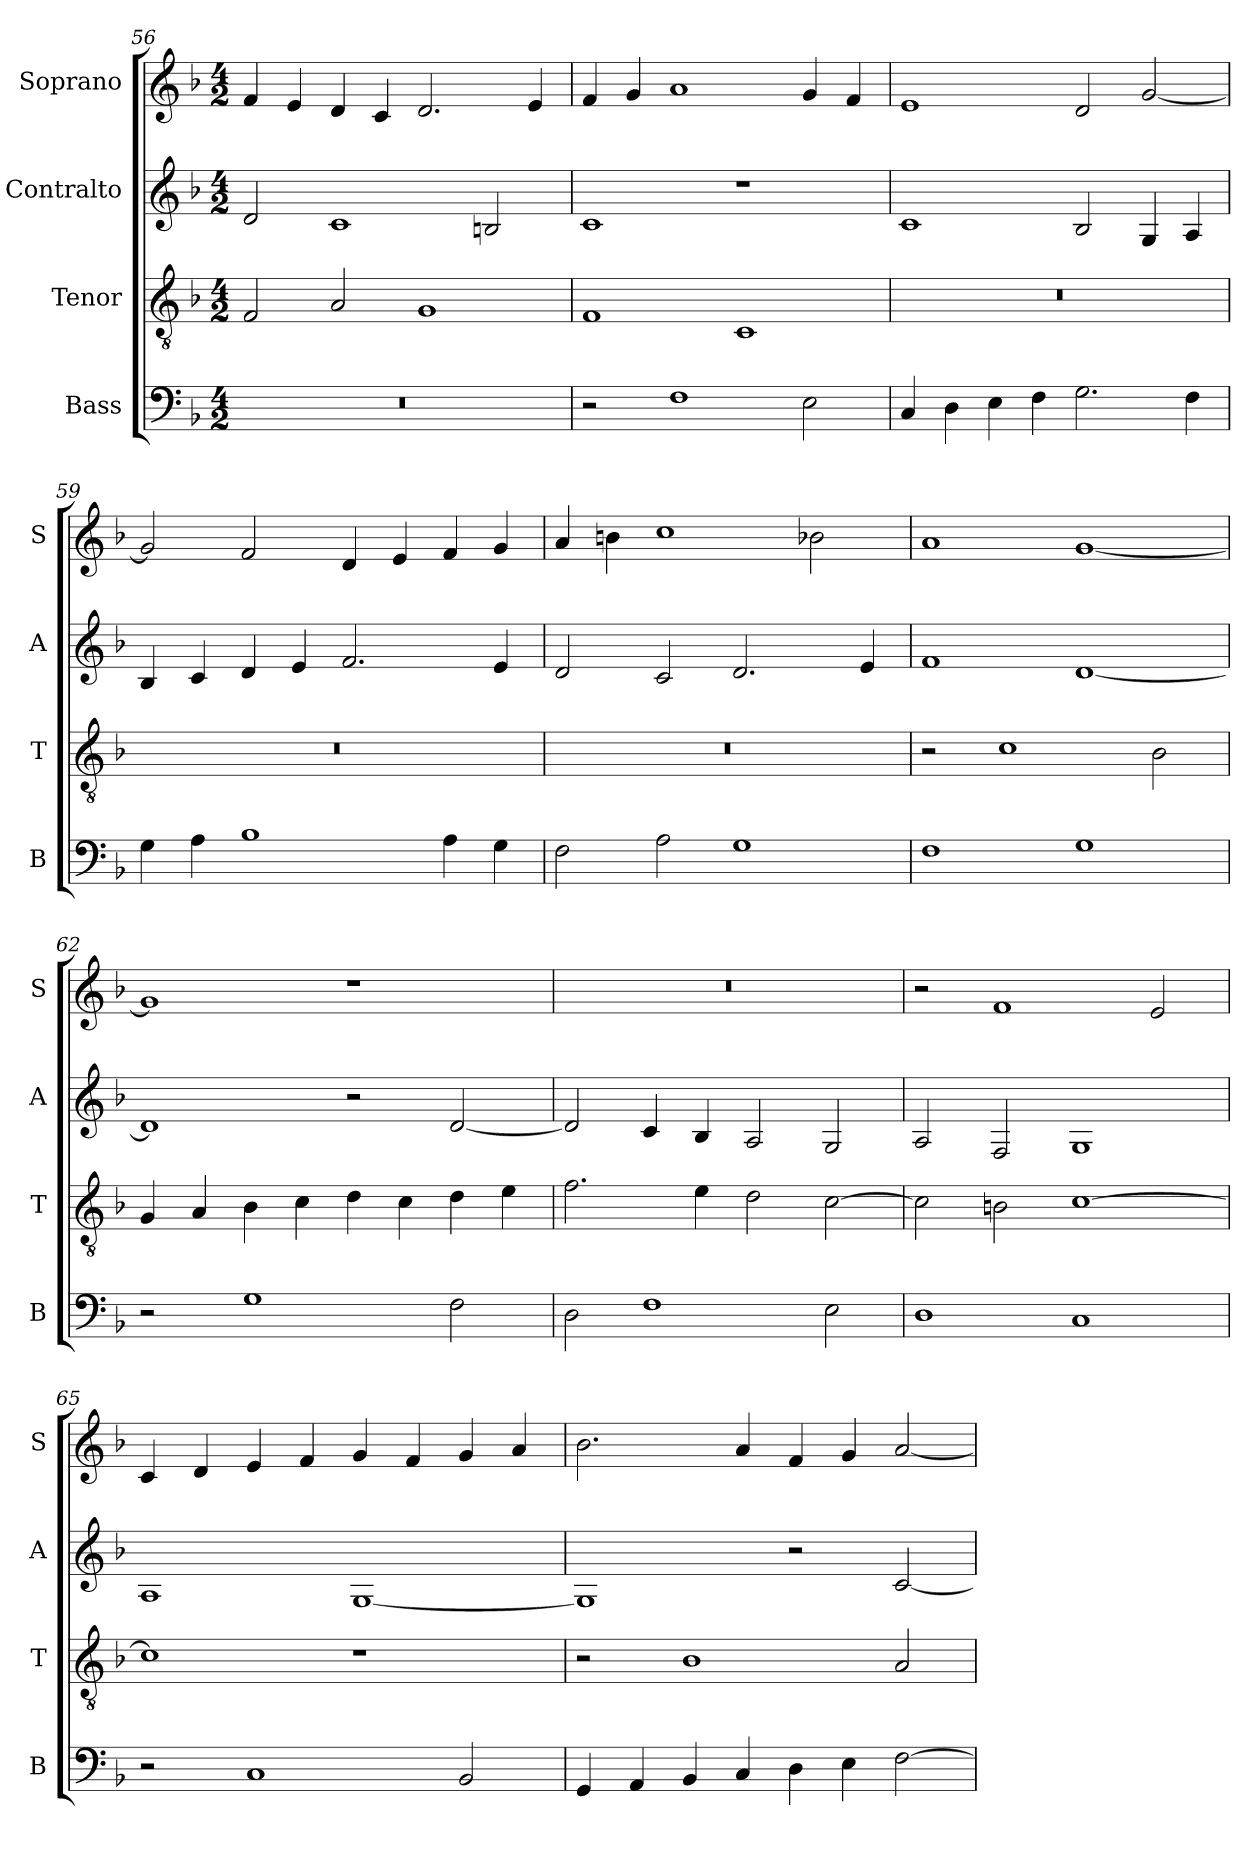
**kern	**kern	**kern	**kern
*part4	*part3	*part2	*part1
*staff4	*staff3	*staff2	*staff1
*I"Bass	*I"Tenor	*I"Contralto	*I"Soprano
*I'B	*I'T	*I'A	*I'S
*clefF4	*clefGv2	*clefG2	*clefG2
*k[b-]	*k[b-]	*k[b-]	*k[b-]
*F:ion	*F:ion	*F:ion	*F:ion
*M4/2	*M4/2	*M4/2	*M4/2
=56	=56	=56	=56
0r	2F	2d	4f
.	.	.	4e
.	2A	1c	4d
.	.	.	4c
.	1G	.	2.d
.	.	2Bn	.
.	.	.	4e
=57	=57	=57	=57
2r	1F	1c	4f
.	.	.	4g
1F	.	.	1a
.	1C	1r	.
2E	.	.	4g
.	.	.	4f
=58	=58	=58	=58
4C	0r	1c	1e
4D	.	.	.
4E	.	.	.
4F	.	.	.
2.G	.	2B-	2d
.	.	4G	[2g
4F	.	4A	.
=59	=59	=59	=59
4G	0r	4B-	2g]
4A	.	4c	.
1B-	.	4d	2f
.	.	4e	.
.	.	2.f	4d
.	.	.	4e
4A	.	.	4f
4G	.	4e	4g
=60	=60	=60	=60
2F	0r	2d	4a
.	.	.	4bn
2A	.	2c	1cc
1G	.	2.d	.
.	.	.	2b-X
.	.	4e	.
=61	=61	=61	=61
1F	2r	1f	1a
.	1c	.	.
1G	.	[1d	[1g
.	2B-	.	.
=62	=62	=62	=62
2r	4G	1d]	1g]
.	4A	.	.
1G	4B-	.	.
.	4c	.	.
.	4d	2r	1r
.	4c	.	.
2F	4d	[2d	.
.	4e	.	.
=63	=63	=63	=63
2D	2.f	2d]	0r
1F	.	4c	.
.	4e	4B-	.
.	2d	2A	.
2E	[2c	2G	.
=64	=64	=64	=64
1D	2c]	2A	2r
.	2Bn	2F	1f
1C	[1c	1G	.
.	.	.	2e
=65	=65	=65	=65
2r	1c]	1A	4c
.	.	.	4d
1C	.	.	4e
.	.	.	4f
.	1r	[1G	4g
.	.	.	4f
2BB-	.	.	4g
.	.	.	4a
=66	=66	=66	=66
4GG	2r	1G]	2.b-
4AA	.	.	.
4BB-	1B-	.	.
4C	.	.	4a
4D	.	2r	4f
4E	.	.	4g
[2F	2A	[2c	[2a
=	=	=	=
*-	*-	*-	*-
